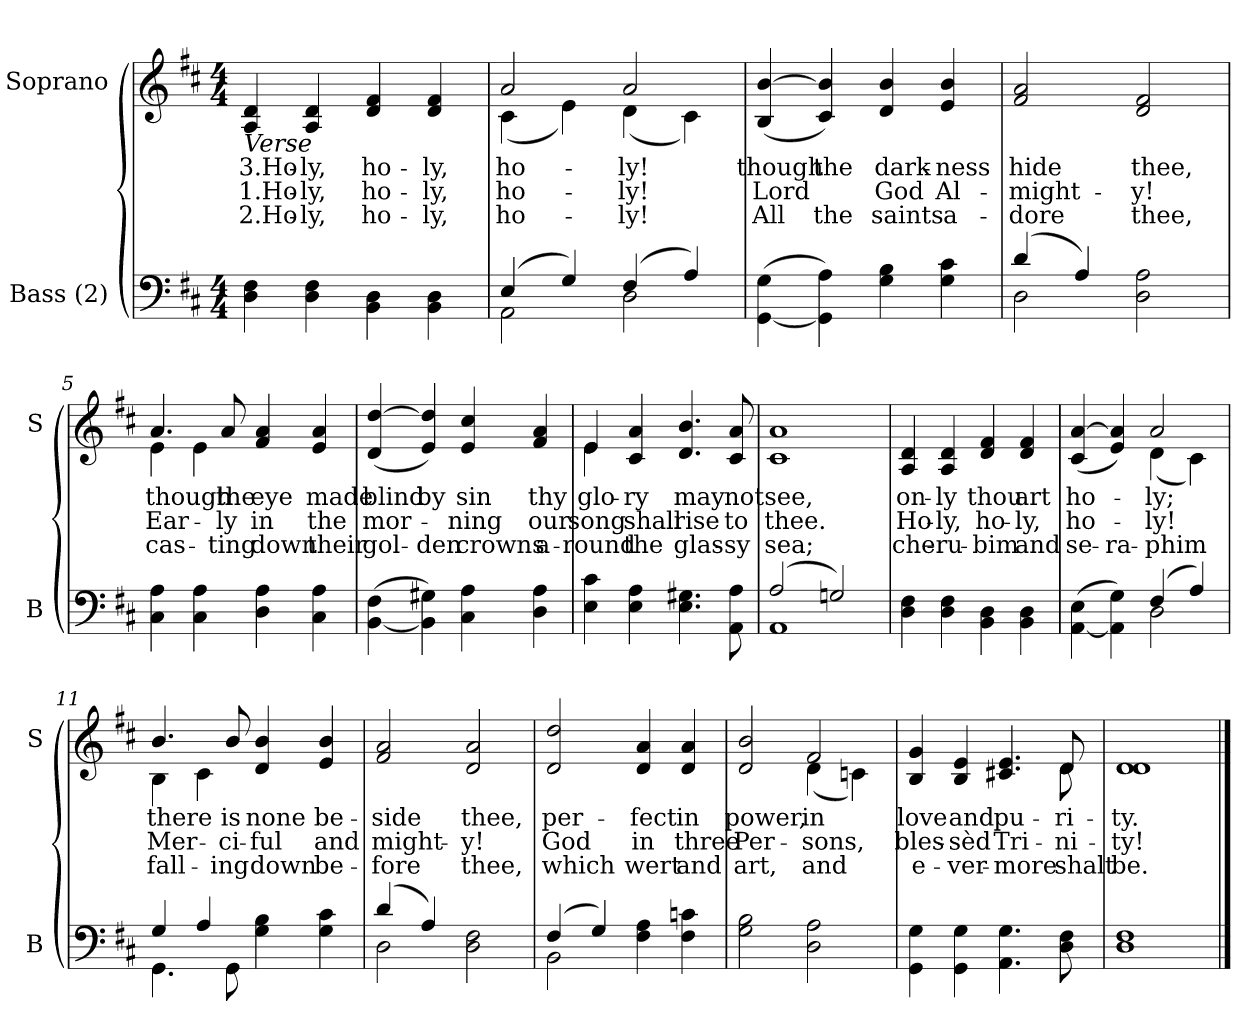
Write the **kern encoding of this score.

**kern	**kern	**text	**text	**text
*part2	*part1	*part1	*part1	*part1
*staff2	*staff1	*staff1	*staff1	*staff1
*I"Bass (2)	*I"Soprano	*	*	*
*I'B	*I'S	*	*	*
*clefF4	*clefG2	*	*	*
*k[f#c#]	*k[f#c#]	*	*	*
*M4/4	*M4/4	*	*	*
=1	=1	=1	=1	=1
!	!LO:TX:b:i:t=Verse	!	!	!
!	!	!LO:LY:b	!LO:LY:b	!LO:LY:b
4D\ 4F#\	4A/ 4d/	3.Ho-	1.Ho-	2.Ho-
!	!	!LO:LY:b	!LO:LY:b	!LO:LY:b
4D\ 4F#\	4A/ 4d/	-ly,	-ly,	-ly,
!	!	!LO:LY:b	!LO:LY:b	!LO:LY:b
4BB\ 4D\	4d/ 4f#/	ho-	ho-	ho-
!	!	!LO:LY:b	!LO:LY:b	!LO:LY:b
4BB\ 4D\	4d/ 4f#/	-ly,	-ly,	-ly,
=2	=2	=2	=2	=2
*^	*	*	*	*
!	!	!	!LO:LY:b	!LO:LY:b	!LO:LY:b
*	*	*^	*	*	*
(4E/	2AA\	2a/	(4c#\	ho-	ho-	ho-
4G/)	.	.	4e\)	.	.	.
!	!	!	!	!LO:LY:b	!LO:LY:b	!LO:LY:b
(4F#/	2D\	2a/	(4d\	-ly!	-ly!	-ly!
4A/)	.	.	4c#\)	.	.	.
*v	*v	*	*	*	*	*
=3	=3	=3	=3	=3	=3
!	!	!	!LO:LY:b	!LO:LY:b	!LO:LY:b
*	*v	*v	*	*	*
([4GG\ 4G\	(4B/ [4b/	though	Lord	All
!	!	!LO:LY:b	!	!LO:LY:b
4GG\] 4A\)	4c#/ 4b/])	the	.	the
!	!	!LO:LY:b	!LO:LY:b	!LO:LY:b
4G\ 4B\	4d/ 4b/	dark-	God	saints
!	!	!LO:LY:b	!LO:LY:b	!LO:LY:b
4G\ 4c#\	4e/ 4b/	-ness	Al-	a-
=4	=4	=4	=4	=4
*^	*	*	*	*
!	!	!	!LO:LY:b	!LO:LY:b	!LO:LY:b
(4d/	2D\	2f#/ 2a/	hide	-might-	-dore
4A/)	.	.	.	.	.
!	!	!	!LO:LY:b	!LO:LY:b	!LO:LY:b
2D\ 2A\	2ryy	2d/ 2f#/	thee,	-y!	thee,
!!LO:LB:g=z
=5	=5	=5	=5	=5	=5
!	!	!	!LO:LY:b	!LO:LY:b	!LO:LY:b
*v	*v	*^	*	*	*
4C#\ 4A\	4.a/	4e\	though	Ear-	cas-
4C#\ 4A\	.	4e\	.	.	.
!	!	!	!LO:LY:b	!LO:LY:b	!LO:LY:b
.	8a/	.	the	-ly	-ting
!	!	!	!LO:LY:b	!LO:LY:b	!LO:LY:b
4D\ 4A\	4f#/ 4a/	2ryy	eye	in	down
!	!	!	!LO:LY:b	!LO:LY:b	!LO:LY:b
4C#\ 4A\	4e/ 4a/	.	made	the	their
*	*v	*v	*	*	*
=6	=6	=6	=6	=6
!	!	!LO:LY:b	!LO:LY:b	!LO:LY:b
([4BB\ 4F#\	(4d/ [4dd/	blind	mor-	gol-
!	!	!LO:LY:b	!	!LO:LY:b
4BB\] 4G#X\)	4e/ 4dd/])	by	.	-den
!	!	!LO:LY:b	!LO:LY:b	!LO:LY:b
4C#\ 4A\	4e/ 4cc#/	sin	-ning	crowns
!	!	!LO:LY:b	!LO:LY:b	!LO:LY:b
4D\ 4A\	4f#/ 4a/	thy	our	a-
=7	=7	=7	=7	=7
!	!	!LO:LY:b	!LO:LY:b	!LO:LY:b
*	*^	*	*	*
4E\ 4c#\	4e/	4e\	glo-	song	-round
!	!	!	!LO:LY:b	!LO:LY:b	!LO:LY:b
4E\ 4A\	4c#/ 4a/	2.ryy	-ry	shall	the
!	!	!	!LO:LY:b	!LO:LY:b	!LO:LY:b
4.E\ 4.G#X\	4.d/ 4.b/	.	may	rise	glas-
!	!	!	!LO:LY:b	!LO:LY:b	!LO:LY:b
8AA\ 8A\	8c#/ 8a/	.	not	to	-sy
*	*v	*v	*	*	*
=8	=8	=8	=8	=8
*^	*	*	*	*
!	!	!	!LO:LY:b	!LO:LY:b	!LO:LY:b
(2A/	1AA	1c# 1a	see,	thee.	sea;
2Gn/)	.	.	.	.	.
*v	*v	*	*	*	*
!!LO:LB:g=z
=9	=9	=9	=9	=9
!	!	!LO:LY:b	!LO:LY:b	!LO:LY:b
4D\ 4F#\	4A/ 4d/	on-	Ho-	che-
!	!	!LO:LY:b	!LO:LY:b	!LO:LY:b
4D\ 4F#\	4A/ 4d/	-ly	-ly,	-ru-
!	!	!LO:LY:b	!LO:LY:b	!LO:LY:b
4BB\ 4D\	4d/ 4f#/	thou	ho-	-bim
!	!	!LO:LY:b	!LO:LY:b	!LO:LY:b
4BB\ 4D\	4d/ 4f#/	art	-ly,	and
=10	=10	=10	=10	=10
*^	*	*	*	*
!	!	!	!LO:LY:b	!LO:LY:b	!LO:LY:b
*	*	*^	*	*	*
([4AA\ 4E\	2ryy	(4c#/ [4a/	2ryy	ho-	ho-	se-
!	!	!	!	!	!	!LO:LY:b
4AA\] 4G\)	.	4e/ 4a/])	.	.	.	-ra-
!	!	!	!	!LO:LY:b	!LO:LY:b	!LO:LY:b
(4F#/	2D\	2a/	(4d\	-ly;	-ly!	-phim
4A/)	.	.	4c#\)	.	.	.
=11	=11	=11	=11	=11	=11	=11
!	!	!	!	!LO:LY:b	!LO:LY:b	!LO:LY:b
4G/	4.GG\	4.b/	4B\	there	Mer-	fall-
4A/	.	.	4c#\	.	.	.
!	!	!	!	!LO:LY:b	!LO:LY:b	!LO:LY:b
.	8GG\	8b/	.	is	-ci-	-ing
!	!	!	!	!LO:LY:b	!LO:LY:b	!LO:LY:b
4G\ 4B\	2ryy	4d/ 4b/	2ryy	none	-ful	down
!	!	!	!	!LO:LY:b	!LO:LY:b	!LO:LY:b
4G\ 4c#\	.	4e/ 4b/	.	be-	and	be-
*	*	*v	*v	*	*	*
=12	=12	=12	=12	=12	=12
!	!	!	!LO:LY:b	!LO:LY:b	!LO:LY:b
(4d/	2D\	2f#/ 2a/	-side	might-	-fore
4A/)	.	.	.	.	.
!	!	!	!LO:LY:b	!LO:LY:b	!LO:LY:b
2D\ 2F#\	2ryy	2d/ 2a/	thee,	-y!	thee,
!!LO:LB:g=z
=13	=13	=13	=13	=13	=13
!	!	!	!LO:LY:b	!LO:LY:b	!LO:LY:b
(4F#/	2BB\	2d/ 2dd/	per-	God	which
4G/)	.	.	.	.	.
!	!	!	!LO:LY:b	!LO:LY:b	!LO:LY:b
4F#\ 4A\	2ryy	4d/ 4a/	-fect	in	wert
!	!	!	!LO:LY:b	!LO:LY:b	!LO:LY:b
4F#\ 4cn\	.	4d/ 4a/	in	three	and
*v	*v	*	*	*	*
=14	=14	=14	=14	=14
!	!	!LO:LY:b	!LO:LY:b	!LO:LY:b
*	*^	*	*	*
2G\ 2B\	2d/ 2b/	2ryy	power,	Per-	art,
!	!	!	!LO:LY:b	!LO:LY:b	!LO:LY:b
2D\ 2A\	2f#/	(4d\	in	-sons,	and
.	.	4cn\)	.	.	.
=15	=15	=15	=15	=15	=15
!	!	!	!LO:LY:b	!LO:LY:b	!LO:LY:b
4GG\ 4G\	4B/ 4g/	2..ryy	love	bles-	e-
!	!	!	!LO:LY:b	!LO:LY:b	!LO:LY:b
4GG\ 4G\	4B/ 4e/	.	and	-sèd	-ver-
!	!	!	!LO:LY:b	!LO:LY:b	!LO:LY:b
4.AA\ 4.G\	4.c#X/ 4.e/	.	pu-	Tri-	-more
!	!	!	!LO:LY:b	!LO:LY:b	!LO:LY:b
8D\ 8F#\	8d/	8d\	-ri-	-ni-	shalt
=16	=16	=16	=16	=16	=16
!	!	!	!LO:LY:b	!LO:LY:b	!LO:LY:b
*	*v	*v	*	*	*
1D 1F#	1d 1d	-ty.	-ty!	be.
==	==	==	==	==
*-	*-	*-	*-	*-
